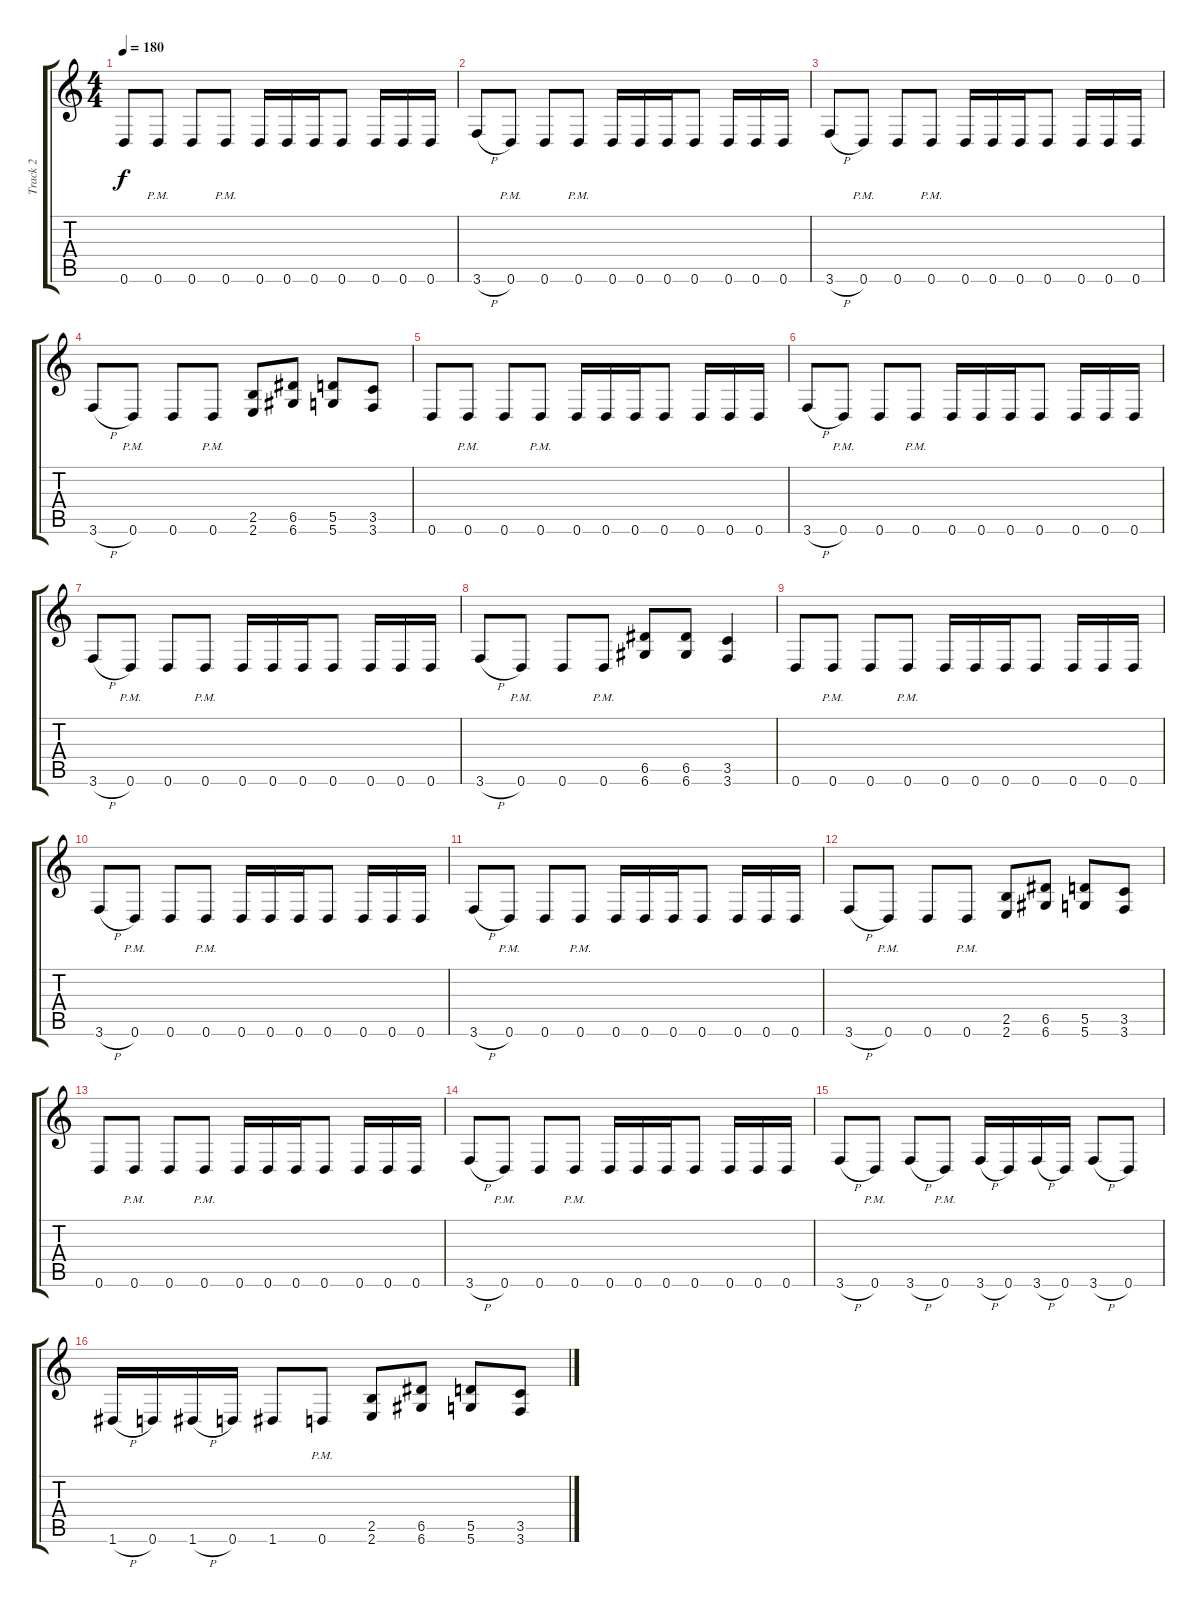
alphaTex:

\track ("Track 2" "Track 2") {instrument distortionguitar}
\staff {score tabs}
\tuning (E4 B3 G3 D3 A2 D2) {hide}
\ts (4 4)
\tempo 180
\clef g2
\ks c
0.6.8{dy f} 0.6{pm}.8 0.6.8 0.6{pm}.8 0.6.16 0.6.16 0.6.16 0.6.8 0.6.16 0.6.16 0.6.16 |
3.6{h}.8 0.6{pm}.8 0.6.8 0.6{pm}.8 0.6.16 0.6.16 0.6.16 0.6.8 0.6.16 0.6.16 0.6.16 |
3.6{h}.8 0.6{pm}.8 0.6.8 0.6{pm}.8 0.6.16 0.6.16 0.6.16 0.6.8 0.6.16 0.6.16 0.6.16 |
3.6{h}.8 0.6{pm}.8 0.6.8 0.6{pm}.8 (2.5 2.6).8 (6.5 6.6).8 (5.5 5.6).8 (3.5 3.6).8 |
0.6.8 0.6{pm}.8 0.6.8 0.6{pm}.8 0.6.16 0.6.16 0.6.16 0.6.8 0.6.16 0.6.16 0.6.16 |
3.6{h}.8 0.6{pm}.8 0.6.8 0.6{pm}.8 0.6.16 0.6.16 0.6.16 0.6.8 0.6.16 0.6.16 0.6.16 |
3.6{h}.8 0.6{pm}.8 0.6.8 0.6{pm}.8 0.6.16 0.6.16 0.6.16 0.6.8 0.6.16 0.6.16 0.6.16 |
3.6{h}.8 0.6{pm}.8 0.6.8 0.6{pm}.8 (6.5 6.6).8 (6.5 6.6).8 (3.5 3.6).4 |
0.6.8 0.6{pm}.8 0.6.8 0.6{pm}.8 0.6.16 0.6.16 0.6.16 0.6.8 0.6.16 0.6.16 0.6.16 |
3.6{h}.8 0.6{pm}.8 0.6.8 0.6{pm}.8 0.6.16 0.6.16 0.6.16 0.6.8 0.6.16 0.6.16 0.6.16 |
3.6{h}.8 0.6{pm}.8 0.6.8 0.6{pm}.8 0.6.16 0.6.16 0.6.16 0.6.8 0.6.16 0.6.16 0.6.16 |
3.6{h}.8 0.6{pm}.8 0.6.8 0.6{pm}.8 (2.5 2.6).8 (6.5 6.6).8 (5.5 5.6).8 (3.5 3.6).8 |
0.6.8 0.6{pm}.8 0.6.8 0.6{pm}.8 0.6.16 0.6.16 0.6.16 0.6.8 0.6.16 0.6.16 0.6.16 |
3.6{h}.8 0.6{pm}.8 0.6.8 0.6{pm}.8 0.6.16 0.6.16 0.6.16 0.6.8 0.6.16 0.6.16 0.6.16 |
3.6{h}.8 0.6{pm}.8 3.6{h}.8 0.6{pm}.8 3.6{h}.16 0.6.16 3.6{h}.16 0.6.16 3.6{h}.8 0.6.8 |
1.6{h}.16 0.6.16 1.6{h}.16 0.6.16 1.6.8 0.6{pm}.8 (2.5 2.6).8 (6.5 6.6).8 (5.5 5.6).8 (3.5 3.6).8
